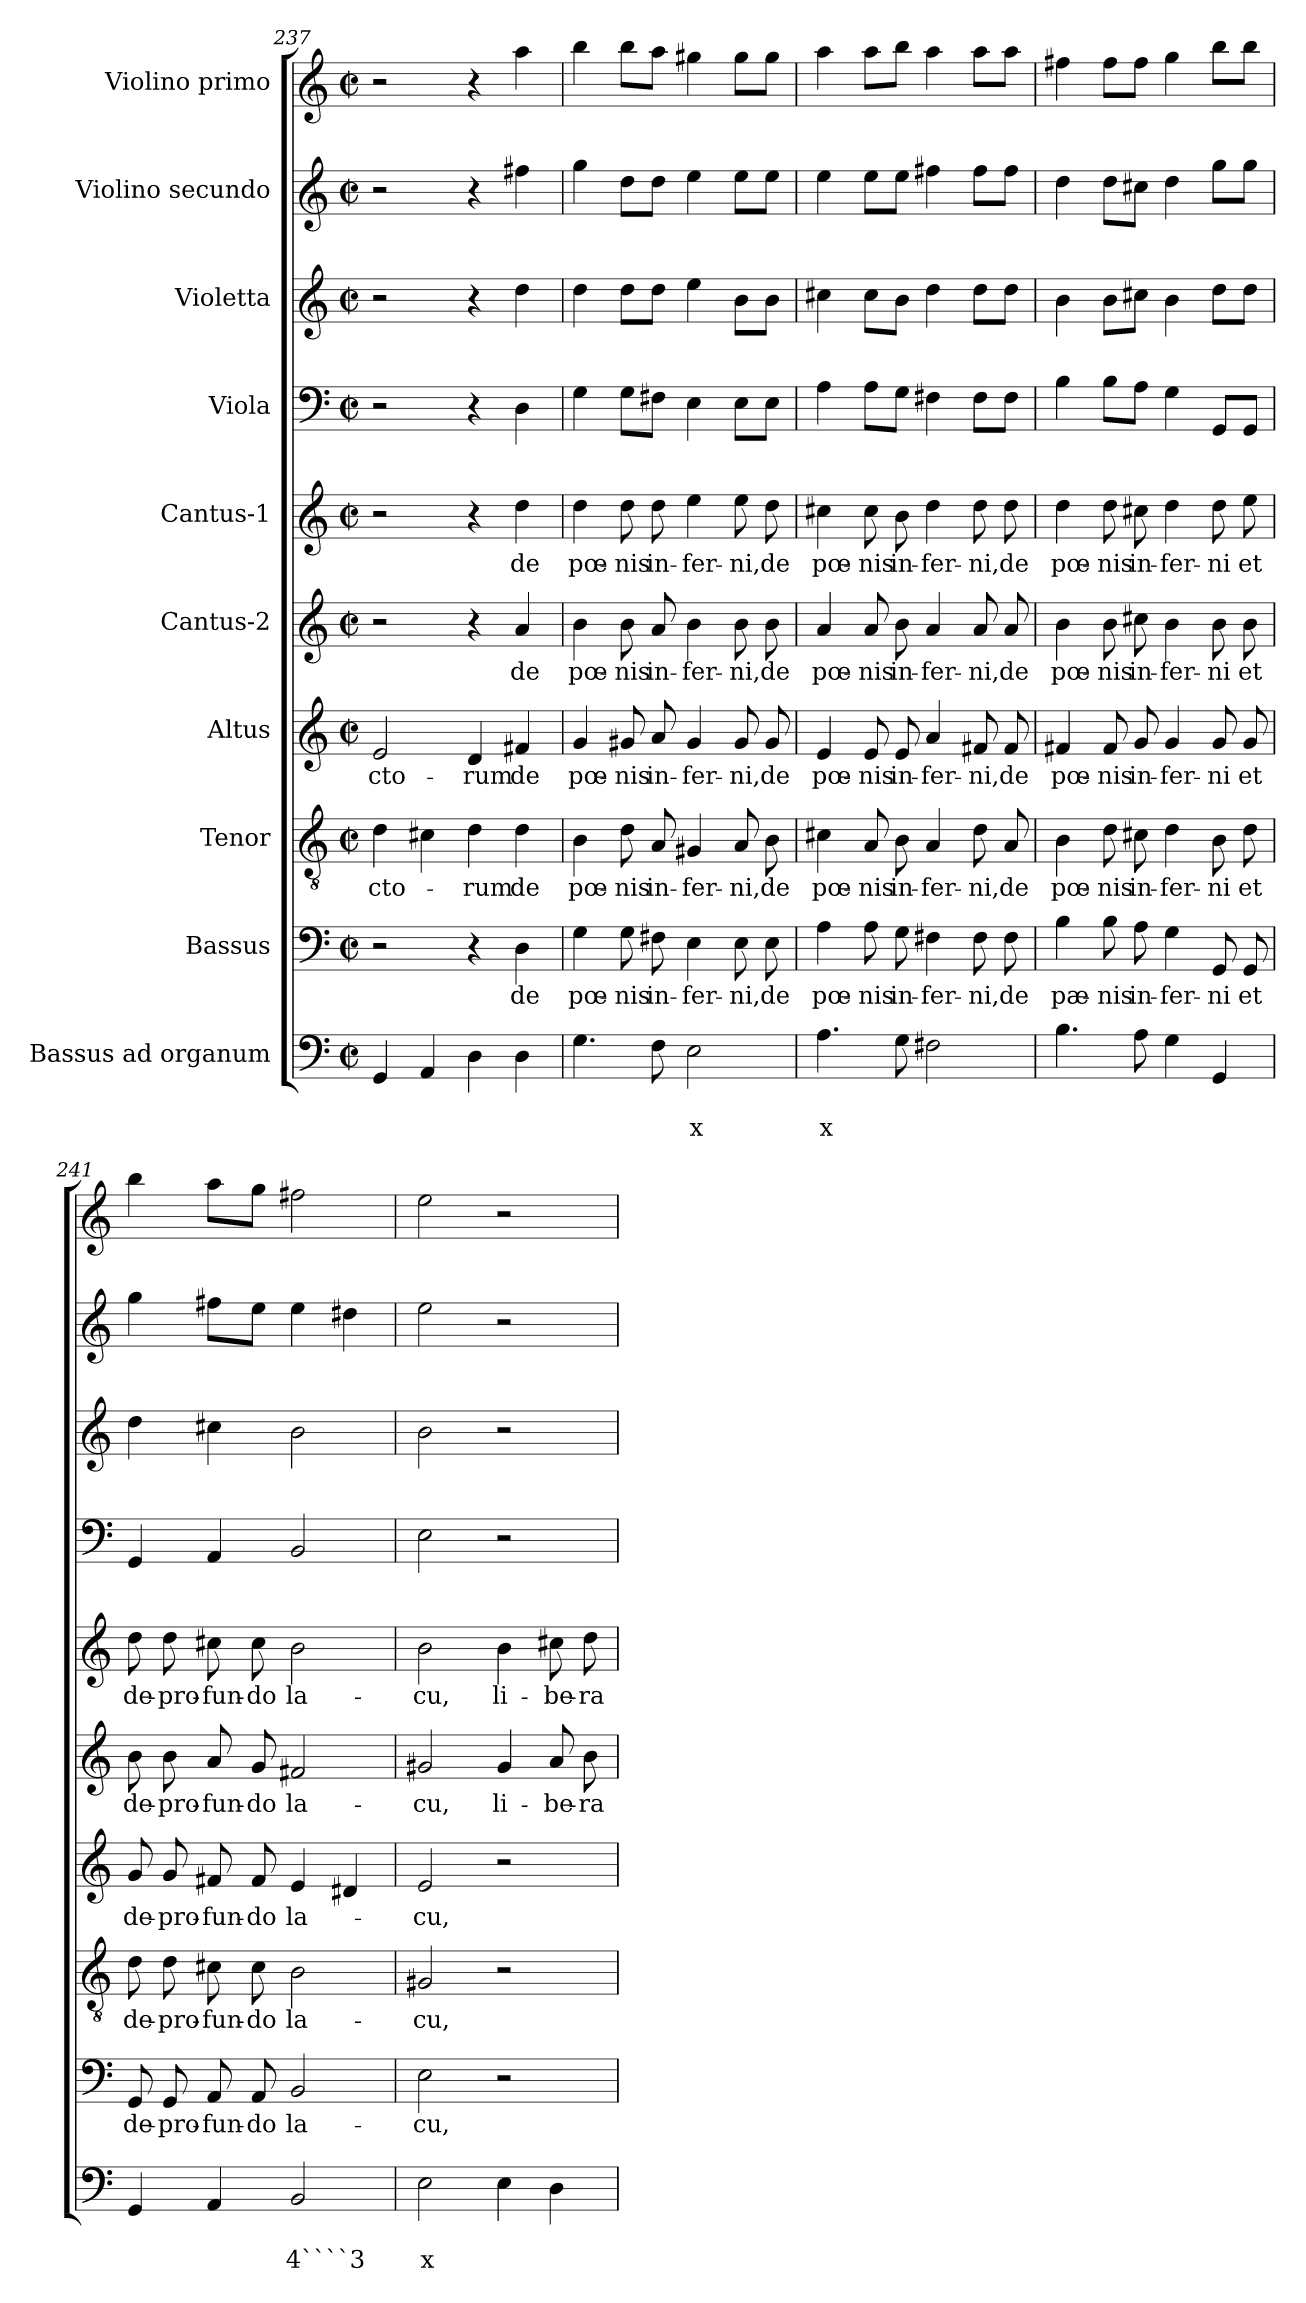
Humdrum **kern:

**kern	**text	**text	**kern	**text	**kern	**text	**kern	**text	**kern	**text	**kern	**text	**kern	**kern	**kern	**kern
*part10	*part10	*part10	*part9	*part9	*part8	*part8	*part7	*part7	*part6	*part6	*part5	*part5	*part4	*part3	*part2	*part1
*staff10	*staff10	*staff10	*staff9	*staff9	*staff8	*staff8	*staff7	*staff7	*staff6	*staff6	*staff5	*staff5	*staff4	*staff3	*staff2	*staff1
*I"Bassus ad  organum	*	*	*I"Bassus	*	*I"Tenor	*	*I"Altus	*	*I"Cantus-2	*	*I"Cantus-1	*	*I"Viola	*I"Violetta	*I"Violino secundo	*I"Violino primo
*clefF4	*	*	*clefF4	*	*clefGv2	*	*clefG2	*	*clefG2	*	*clefG2	*	*clefF4	*clefG2	*clefG2	*clefG2
*k[]	*	*	*k[]	*	*k[]	*	*k[]	*	*k[]	*	*k[]	*	*k[]	*k[]	*k[]	*k[]
*C:	*	*	*C:	*	*C:	*	*C:	*	*C:	*	*C:	*	*C:	*C:	*C:	*C:
*M2/2	*	*	*M2/2	*	*M2/2	*	*M2/2	*	*M2/2	*	*M2/2	*	*M2/2	*M2/2	*M2/2	*M2/2
*met(c|)	*	*	*met(c|)	*	*met(c|)	*	*met(c|)	*	*met(c|)	*	*met(c|)	*	*met(c|)	*met(c|)	*met(c|)	*met(c|)
=237	=237	=237	=237	=237	=237	=237	=237	=237	=237	=237	=237	=237	=237	=237	=237	=237
!	!	!	!	!	!	!LO:LY:b	!	!LO:LY:b	!	!	!	!	!	!	!	!
4GG/	.	.	2r	.	4d\	-cto-	2e/	-cto-	2r	.	2r	.	2r	2r	2r	2r
4AA/	.	.	.	.	4c#X\	.	.	.	.	.	.	.	.	.	.	.
!	!	!	!	!	!	!LO:LY:b	!	!LO:LY:b	!	!	!	!	!	!	!	!
4D\	.	.	4r	.	4d\	-rum	4d/	-rum	4r	.	4r	.	4r	4r	4r	4r
!	!	!	!	!LO:LY:b	!	!LO:LY:b	!	!LO:LY:b	!	!LO:LY:b	!	!LO:LY:b	!	!	!	!
4D\	.	.	4D\	de	4d\	de	4f#X/	de	4a/	de	4dd\	de	4D\	4dd\	4ff#X\	4aa\
=238	=238	=238	=238	=238	=238	=238	=238	=238	=238	=238	=238	=238	=238	=238	=238	=238
!	!	!	!	!LO:LY:b	!	!LO:LY:b	!	!LO:LY:b	!	!LO:LY:b	!	!LO:LY:b	!	!	!	!
4.G\	.	.	4G\	pœ-	4B\	pœ-	4g/	pœ-	4b\	pœ-	4dd\	pœ-	4G\	4dd\	4gg\	4bb\
!	!	!	!	!LO:LY:b	!	!LO:LY:b	!	!LO:LY:b	!	!LO:LY:b	!	!LO:LY:b	!	!	!	!
.	.	.	8G\	-nis	8d\	-nis	8g#X/	-nis	8b\	-nis	8dd\	-nis	8G\L	8dd\L	8dd\L	8bb\L
!	!	!	!	!LO:LY:b	!	!LO:LY:b	!	!LO:LY:b	!	!LO:LY:b	!	!LO:LY:b	!	!	!	!
8F\	.	.	8F#X\	in-	8A/	in-	8a/	in-	8a/	in-	8dd\	in-	8F#X\J	8dd\J	8dd\J	8aa\J
!	!	!LO:LY:b	!	!LO:LY:b	!	!LO:LY:b	!	!LO:LY:b	!	!LO:LY:b	!	!LO:LY:b	!	!	!	!
2E\	.	x	4E\	-fer-	4G#X/	-fer-	4g#/	-fer-	4b\	-fer-	4ee\	-fer-	4E\	4ee\	4ee\	4gg#X\
!	!	!	!	!LO:LY:b	!	!LO:LY:b	!	!LO:LY:b	!	!LO:LY:b	!	!LO:LY:b	!	!	!	!
.	.	.	8E\	-ni,	8A/	-ni,	8g#/	-ni,	8b\	-ni,	8ee\	-ni,	8E\L	8b\L	8ee\L	8gg#\L
!	!	!	!	!LO:LY:b	!	!LO:LY:b	!	!LO:LY:b	!	!LO:LY:b	!	!LO:LY:b	!	!	!	!
.	.	.	8E\	de	8B\	de	8g#/	de	8b\	de	8dd\	de	8E\J	8b\J	8ee\J	8gg#\J
=239	=239	=239	=239	=239	=239	=239	=239	=239	=239	=239	=239	=239	=239	=239	=239	=239
!	!	!LO:LY:b	!	!LO:LY:b	!	!LO:LY:b	!	!LO:LY:b	!	!LO:LY:b	!	!LO:LY:b	!	!	!	!
4.A\	.	x	4A\	pœ-	4c#X\	pœ-	4e/	pœ-	4a/	pœ-	4cc#X\	pœ-	4A\	4cc#X\	4ee\	4aa\
!	!	!	!	!LO:LY:b	!	!LO:LY:b	!	!LO:LY:b	!	!LO:LY:b	!	!LO:LY:b	!	!	!	!
.	.	.	8A\	-nis	8A/	-nis	8e/	-nis	8a/	-nis	8cc#\	-nis	8A\L	8cc#\L	8ee\L	8aa\L
!	!	!	!	!LO:LY:b	!	!LO:LY:b	!	!LO:LY:b	!	!LO:LY:b	!	!LO:LY:b	!	!	!	!
8G\	.	.	8G\	in-	8B\	in-	8e/	in-	8b\	in-	8b\	in-	8G\J	8b\J	8ee\J	8bb\J
!	!	!	!	!LO:LY:b	!	!LO:LY:b	!	!LO:LY:b	!	!LO:LY:b	!	!LO:LY:b	!	!	!	!
2F#X\	.	.	4F#X\	-fer-	4A/	-fer-	4a/	-fer-	4a/	-fer-	4dd\	-fer-	4F#X\	4dd\	4ff#X\	4aa\
!	!	!	!	!LO:LY:b	!	!LO:LY:b	!	!LO:LY:b	!	!LO:LY:b	!	!LO:LY:b	!	!	!	!
.	.	.	8F#\	-ni,	8d\	-ni,	8f#X/	-ni,	8a/	-ni,	8dd\	-ni,	8F#\L	8dd\L	8ff#\L	8aa\L
!	!	!	!	!LO:LY:b	!	!LO:LY:b	!	!LO:LY:b	!	!LO:LY:b	!	!LO:LY:b	!	!	!	!
.	.	.	8F#\	de	8A/	de	8f#/	de	8a/	de	8dd\	de	8F#\J	8dd\J	8ff#\J	8aa\J
!!LO:PB:g=z
=240	=240	=240	=240	=240	=240	=240	=240	=240	=240	=240	=240	=240	=240	=240	=240	=240
!	!	!	!	!LO:LY:b	!	!LO:LY:b	!	!LO:LY:b	!	!LO:LY:b	!	!LO:LY:b	!	!	!	!
4.B\	.	.	4B\	pæ-	4B\	pœ-	4f#X/	pœ-	4b\	pœ-	4dd\	pœ-	4B\	4b\	4dd\	4ff#X\
!	!	!	!	!LO:LY:b	!	!LO:LY:b	!	!LO:LY:b	!	!LO:LY:b	!	!LO:LY:b	!	!	!	!
.	.	.	8B\	-nis	8d\	-nis	8f#/	-nis	8b\	-nis	8dd\	-nis	8B\L	8b\L	8dd\L	8ff#\L
!	!	!	!	!LO:LY:b	!	!LO:LY:b	!	!LO:LY:b	!	!LO:LY:b	!	!LO:LY:b	!	!	!	!
8A\	.	.	8A\	in-	8c#X\	in-	8g/	in-	8cc#X\	in-	8cc#X\	in-	8A\J	8cc#X\J	8cc#X\J	8ff#\J
!	!	!	!	!LO:LY:b	!	!LO:LY:b	!	!LO:LY:b	!	!LO:LY:b	!	!LO:LY:b	!	!	!	!
4G\	.	.	4G\	-fer-	4d\	-fer-	4g/	-fer-	4b\	-fer-	4dd\	-fer-	4G\	4b\	4dd\	4gg\
!	!	!	!	!LO:LY:b	!	!LO:LY:b	!	!LO:LY:b	!	!LO:LY:b	!	!LO:LY:b	!	!	!	!
4GG/	.	.	8GG/	-ni	8B\	-ni	8g/	-ni	8b\	-ni	8dd\	-ni	8GG/L	8dd\L	8gg\L	8bb\L
!	!	!	!	!LO:LY:b	!	!LO:LY:b	!	!LO:LY:b	!	!LO:LY:b	!	!LO:LY:b	!	!	!	!
.	.	.	8GG/	et	8d\	et	8g/	et	8b\	et	8ee\	et	8GG/J	8dd\J	8gg\J	8bb\J
=241	=241	=241	=241	=241	=241	=241	=241	=241	=241	=241	=241	=241	=241	=241	=241	=241
!	!	!	!	!LO:LY:b	!	!LO:LY:b	!	!LO:LY:b	!	!LO:LY:b	!	!LO:LY:b	!	!	!	!
4GG/	.	.	8GG/	de-	8d\	de-	8g/	de-	8b\	de-	8dd\	de-	4GG/	4dd\	4gg\	4bb\
!	!	!	!	!LO:LY:b	!	!LO:LY:b	!	!LO:LY:b	!	!LO:LY:b	!	!LO:LY:b	!	!	!	!
.	.	.	8GG/	-pro-	8d\	-pro-	8g/	-pro-	8b\	-pro-	8dd\	-pro-	.	.	.	.
!	!	!	!	!LO:LY:b	!	!LO:LY:b	!	!LO:LY:b	!	!LO:LY:b	!	!LO:LY:b	!	!	!	!
4AA/	.	.	8AA/	-fun-	8c#X\	-fun-	8f#X/	-fun-	8a/	-fun-	8cc#X\	-fun-	4AA/	4cc#X\	8ff#X\L	8aa\L
!	!	!	!	!LO:LY:b	!	!LO:LY:b	!	!LO:LY:b	!	!LO:LY:b	!	!LO:LY:b	!	!	!	!
.	.	.	8AA/	-do	8c#\	-do	8f#/	-do	8g/	-do	8cc#\	-do	.	.	8ee\J	8gg\J
!	!	!LO:LY:b	!	!LO:LY:b	!	!LO:LY:b	!	!LO:LY:b	!	!LO:LY:b	!	!LO:LY:b	!	!	!	!
2BB/	.	4````3	2BB/	la-	2B\	la-	4e/	la-	2f#X/	la-	2b\	la-	2BB/	2b\	4ee\	2ff#X\
.	.	.	.	.	.	.	4d#X/	.	.	.	.	.	.	.	4dd#X\	.
=242	=242	=242	=242	=242	=242	=242	=242	=242	=242	=242	=242	=242	=242	=242	=242	=242
!	!	!LO:LY:b	!	!LO:LY:b	!	!LO:LY:b	!	!LO:LY:b	!	!LO:LY:b	!	!LO:LY:b	!	!	!	!
2E\	.	x	2E\	-cu,	2G#X/	-cu,	2e/	-cu,	2g#X/	-cu,	2b\	-cu,	2E\	2b\	2ee\	2ee\
!	!	!	!	!	!	!	!	!	!	!LO:LY:b	!	!LO:LY:b	!	!	!	!
4E\	.	.	2r	.	2r	.	2r	.	4g#/	li-	4b\	li-	2r	2r	2r	2r
!	!	!	!	!	!	!	!	!	!	!LO:LY:b	!	!LO:LY:b	!	!	!	!
4D\	.	.	.	.	.	.	.	.	8a/	-be-	8cc#X\	-be-	.	.	.	.
!	!	!	!	!	!	!	!	!	!	!LO:LY:b	!	!LO:LY:b	!	!	!	!
.	.	.	.	.	.	.	.	.	8b\	-ra	8dd\	-ra	.	.	.	.
=	=	=	=	=	=	=	=	=	=	=	=	=	=	=	=	=
*-	*-	*-	*-	*-	*-	*-	*-	*-	*-	*-	*-	*-	*-	*-	*-	*-
